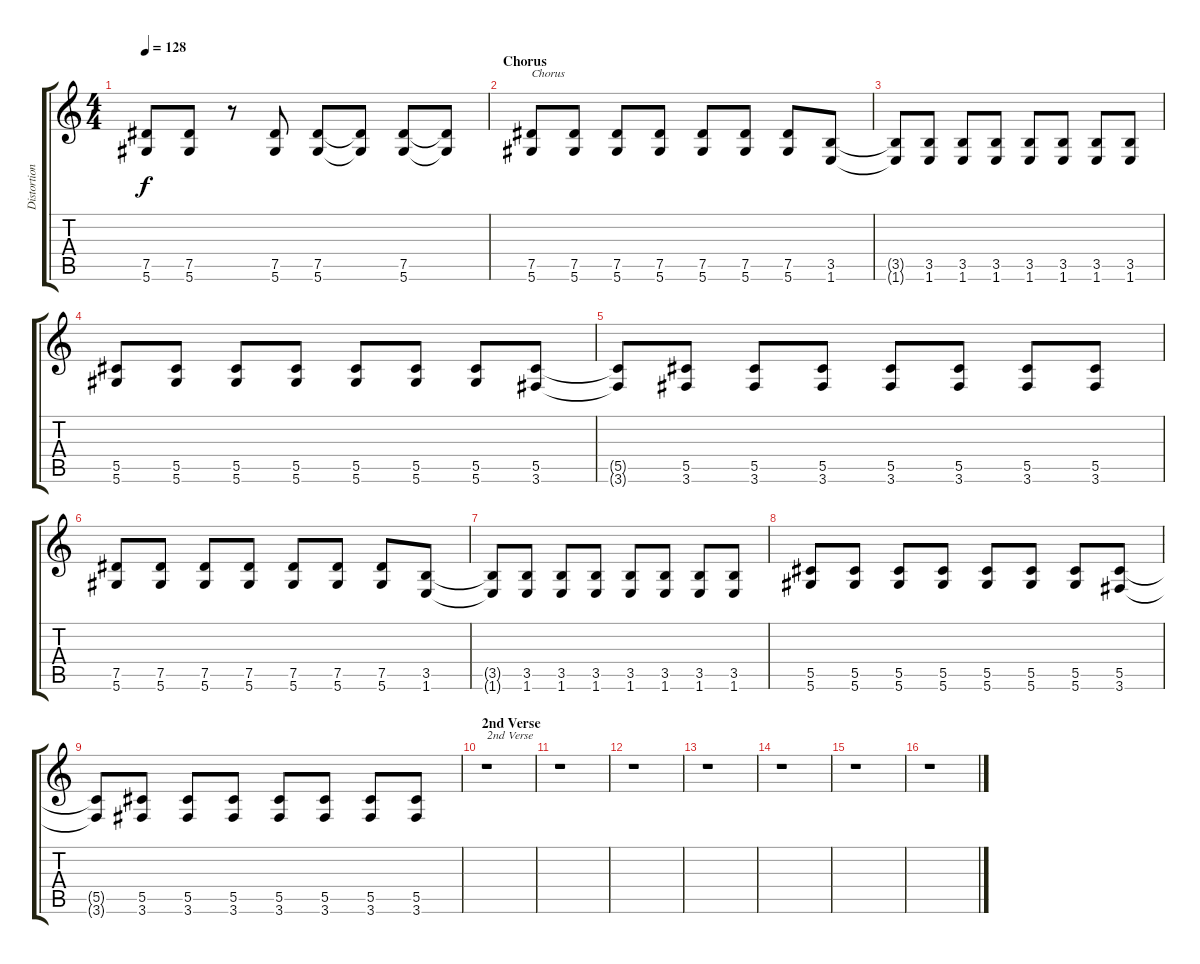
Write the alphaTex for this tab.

\track ("Distortion Guitar" "Distortion") {instrument distortionguitar}
\staff {score tabs}
\tuning (Eb4 Bb3 Gb3 Db3 Ab2 Eb2) {hide}
\ts (4 4)
\tempo 128
\clef g2
\ks c
(7.5 5.6).8{dy f} (7.5 5.6).8 r.8 (7.5 5.6).8 (7.5 5.6).8 (7.5{t} 5.6{t}).8 (7.5 5.6).8 (7.5{t} 5.6{t}).8 |
\section ("" "Chorus")
(7.5 5.6).8{txt "Chorus"} (7.5 5.6).8 (7.5 5.6).8 (7.5 5.6).8 (7.5 5.6).8 (7.5 5.6).8 (7.5 5.6).8 (3.5 1.6).8 |
(3.5{t} 1.6{t}).8 (3.5 1.6).8 (3.5 1.6).8 (3.5 1.6).8 (3.5 1.6).8 (3.5 1.6).8 (3.5 1.6).8 (3.5 1.6).8 |
(5.5 5.6).8 (5.5 5.6).8 (5.5 5.6).8 (5.5 5.6).8 (5.5 5.6).8 (5.5 5.6).8 (5.5 5.6).8 (5.5 3.6).8 |
(5.5{t} 3.6{t}).8 (5.5 3.6).8 (5.5 3.6).8 (5.5 3.6).8 (5.5 3.6).8 (5.5 3.6).8 (5.5 3.6).8 (5.5 3.6).8 |
(7.5 5.6).8 (7.5 5.6).8 (7.5 5.6).8 (7.5 5.6).8 (7.5 5.6).8 (7.5 5.6).8 (7.5 5.6).8 (3.5 1.6).8 |
(3.5{t} 1.6{t}).8 (3.5 1.6).8 (3.5 1.6).8 (3.5 1.6).8 (3.5 1.6).8 (3.5 1.6).8 (3.5 1.6).8 (3.5 1.6).8 |
(5.5 5.6).8 (5.5 5.6).8 (5.5 5.6).8 (5.5 5.6).8 (5.5 5.6).8 (5.5 5.6).8 (5.5 5.6).8 (5.5 3.6).8 |
(5.5{t} 3.6{t}).8 (5.5 3.6).8 (5.5 3.6).8 (5.5 3.6).8 (5.5 3.6).8 (5.5 3.6).8 (5.5 3.6).8 (5.5 3.6).8 |
\section ("" "2nd Verse")
r.1{txt "2nd Verse"} |
r.1 |
r.1 |
r.1 |
r.1 |
r.1 |
r.1
